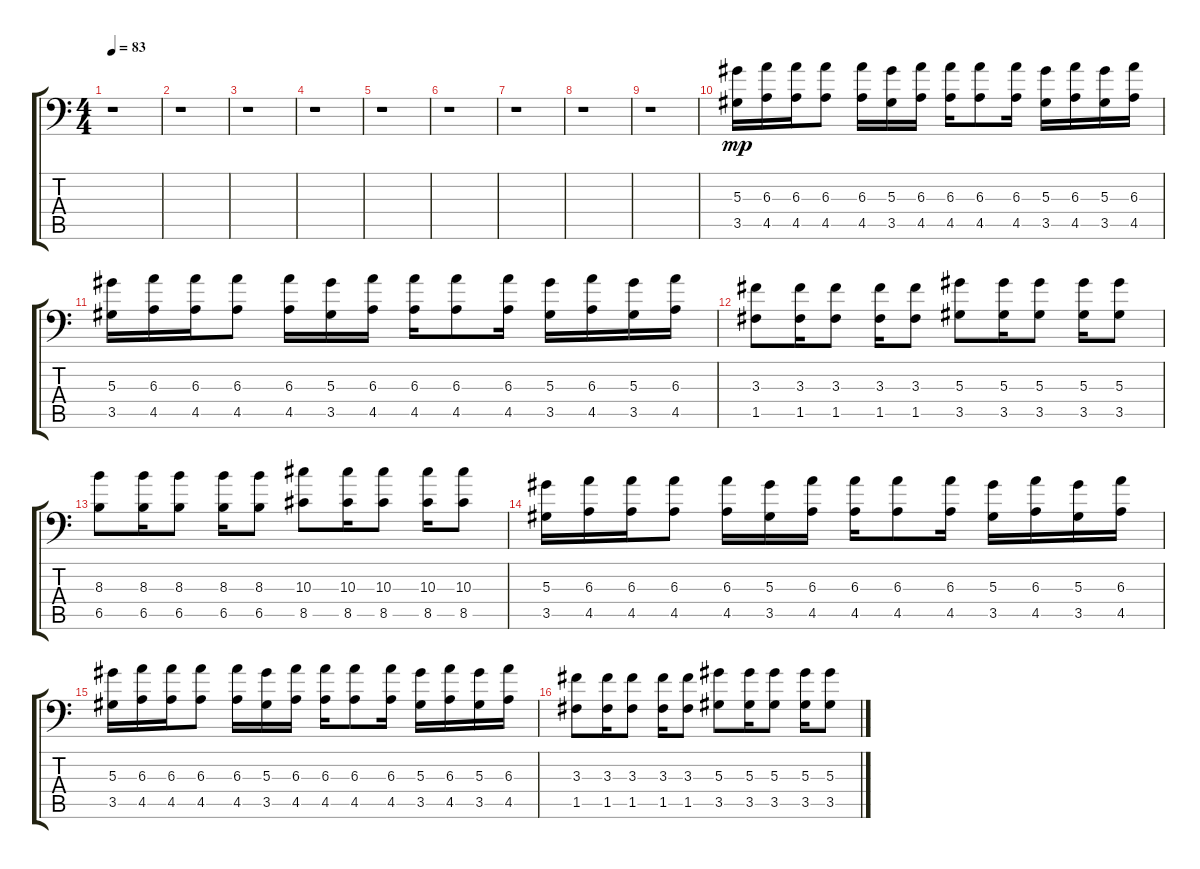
\track "" {instrument electricguitarjazz}
\staff {score tabs}
\tuning (C4 G3 Eb3 Bb2 F2 Bb1) {hide}
\ts (4 4)
\tempo 83
\clef f4
\ks c
r.1{dy mp} |
r.1 |
r.1 |
r.1 |
r.1 |
r.1 |
r.1 |
r.1 |
r.1 |
(5.3 3.5).16 (6.3 4.5).16 (6.3 4.5).16 (6.3 4.5).8 (6.3 4.5).16 (5.3 3.5).16 (6.3 4.5).16 (6.3 4.5).16 (6.3 4.5).8 (6.3 4.5).16 (5.3 3.5).16 (6.3 4.5).16 (5.3 3.5).16 (6.3 4.5).16 |
(5.3 3.5).16 (6.3 4.5).16 (6.3 4.5).16 (6.3 4.5).8 (6.3 4.5).16 (5.3 3.5).16 (6.3 4.5).16 (6.3 4.5).16 (6.3 4.5).8 (6.3 4.5).16 (5.3 3.5).16 (6.3 4.5).16 (5.3 3.5).16 (6.3 4.5).16 |
(3.3 1.5).8 (3.3 1.5).16 (3.3 1.5).8 (3.3 1.5).16 (3.3 1.5).8 (5.3 3.5).8 (5.3 3.5).16 (5.3 3.5).8 (5.3 3.5).16 (5.3 3.5).8 |
(8.3 6.5).8 (8.3 6.5).16 (8.3 6.5).8 (8.3 6.5).16 (8.3 6.5).8 (10.3 8.5).8 (10.3 8.5).16 (10.3 8.5).8 (10.3 8.5).16 (10.3 8.5).8 |
(5.3 3.5).16 (6.3 4.5).16 (6.3 4.5).16 (6.3 4.5).8 (6.3 4.5).16 (5.3 3.5).16 (6.3 4.5).16 (6.3 4.5).16 (6.3 4.5).8 (6.3 4.5).16 (5.3 3.5).16 (6.3 4.5).16 (5.3 3.5).16 (6.3 4.5).16 |
(5.3 3.5).16 (6.3 4.5).16 (6.3 4.5).16 (6.3 4.5).8 (6.3 4.5).16 (5.3 3.5).16 (6.3 4.5).16 (6.3 4.5).16 (6.3 4.5).8 (6.3 4.5).16 (5.3 3.5).16 (6.3 4.5).16 (5.3 3.5).16 (6.3 4.5).16 |
(3.3 1.5).8 (3.3 1.5).16 (3.3 1.5).8 (3.3 1.5).16 (3.3 1.5).8 (5.3 3.5).8 (5.3 3.5).16 (5.3 3.5).8 (5.3 3.5).16 (5.3 3.5).8
